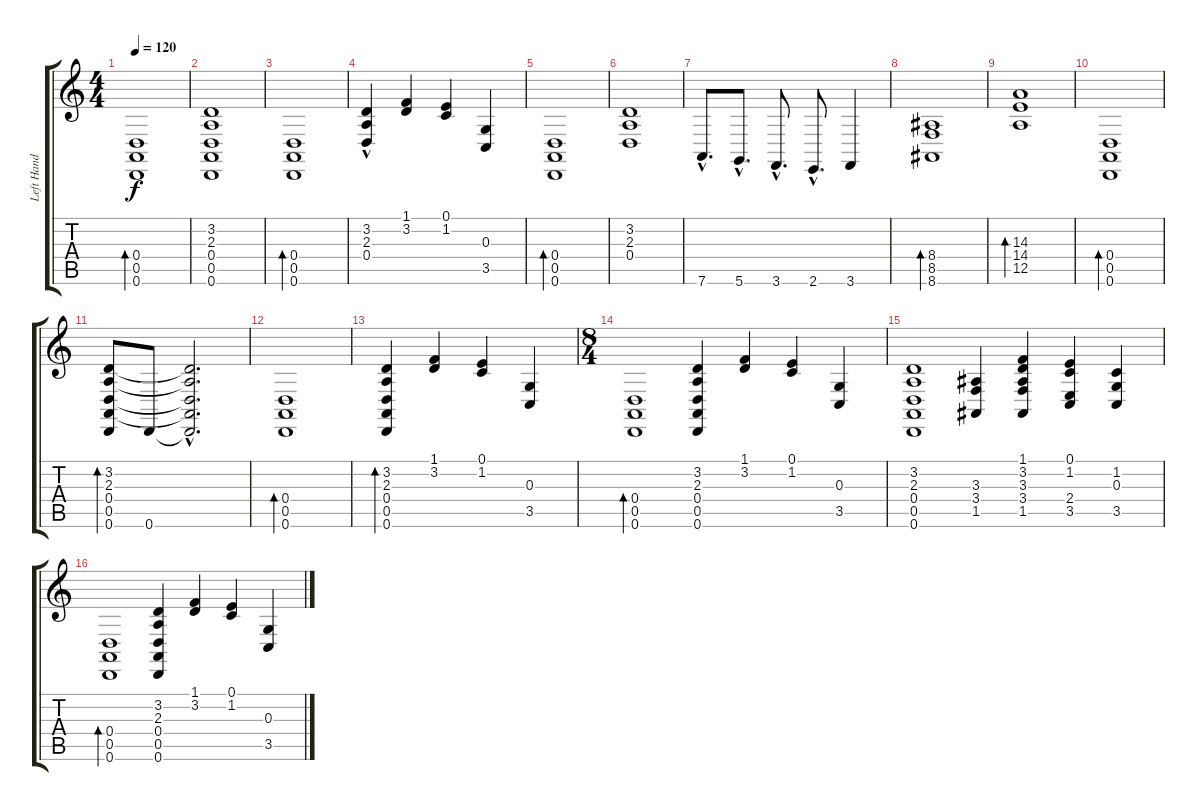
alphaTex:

\track ("Left Hand" "Left Hand") {instrument acousticgrandpiano}
\staff {score tabs}
\tuning (E4 B3 G3 D3 A2 D2) {hide}
\ts (4 4)
\tempo 120
\clef g2
\ks c
(0.4 0.5 0.6).1{bd 240 dy f instrument acousticgrandpiano} |
(3.2 2.3 0.4 0.5 0.6).1 |
(0.4 0.5 0.6).1{bd 240} |
(3.2{hac} 2.3{hac} 0.4{hac}).4 (1.1 3.2).4 (0.1 1.2).4 (0.3 3.5).4 |
(0.4 0.5 0.6).1{bd 240} |
(3.2 2.3 0.4).1 |
7.6{hac}.8{d} 5.6{hac}.8{d} 3.6{hac}.8{d} 2.6{hac}.8{d} 3.6.4 |
(8.4 8.5 8.6).1{bd 240} |
(14.3 14.4 12.5).1{bd 240} |
(0.4 0.5 0.6).1{bd 240} |
(3.2 2.3 0.4 0.5 0.6).8{bd 240} 0.6.8 (3.2{hac t} 2.3{hac t} 0.4{hac t} 0.5{hac t} 0.6{hac t}).2{d} |
(0.4 0.5 0.6).1{bd 240} |
(3.2 2.3 0.4 0.5 0.6).4{bd 240} (1.1 3.2).4 (0.1 1.2).4 (0.3 3.5).4 |
\ts (8 4)
(0.4 0.5 0.6).1{bd 240} (3.2 2.3 0.4 0.5 0.6).4 (1.1 3.2).4 (0.1 1.2).4 (0.3 3.5).4 |
(3.2 2.3 0.4 0.5 0.6).1 (3.3 3.4 1.5).4 (1.1 3.2 3.3 3.4 1.5).4 (0.1 1.2 2.4 3.5).4 (1.2 0.3 3.5).4 |
(0.4 0.5 0.6).1{bd 240} (3.2 2.3 0.4 0.5 0.6).4 (1.1 3.2).4 (0.1 1.2).4 (0.3 3.5).4
